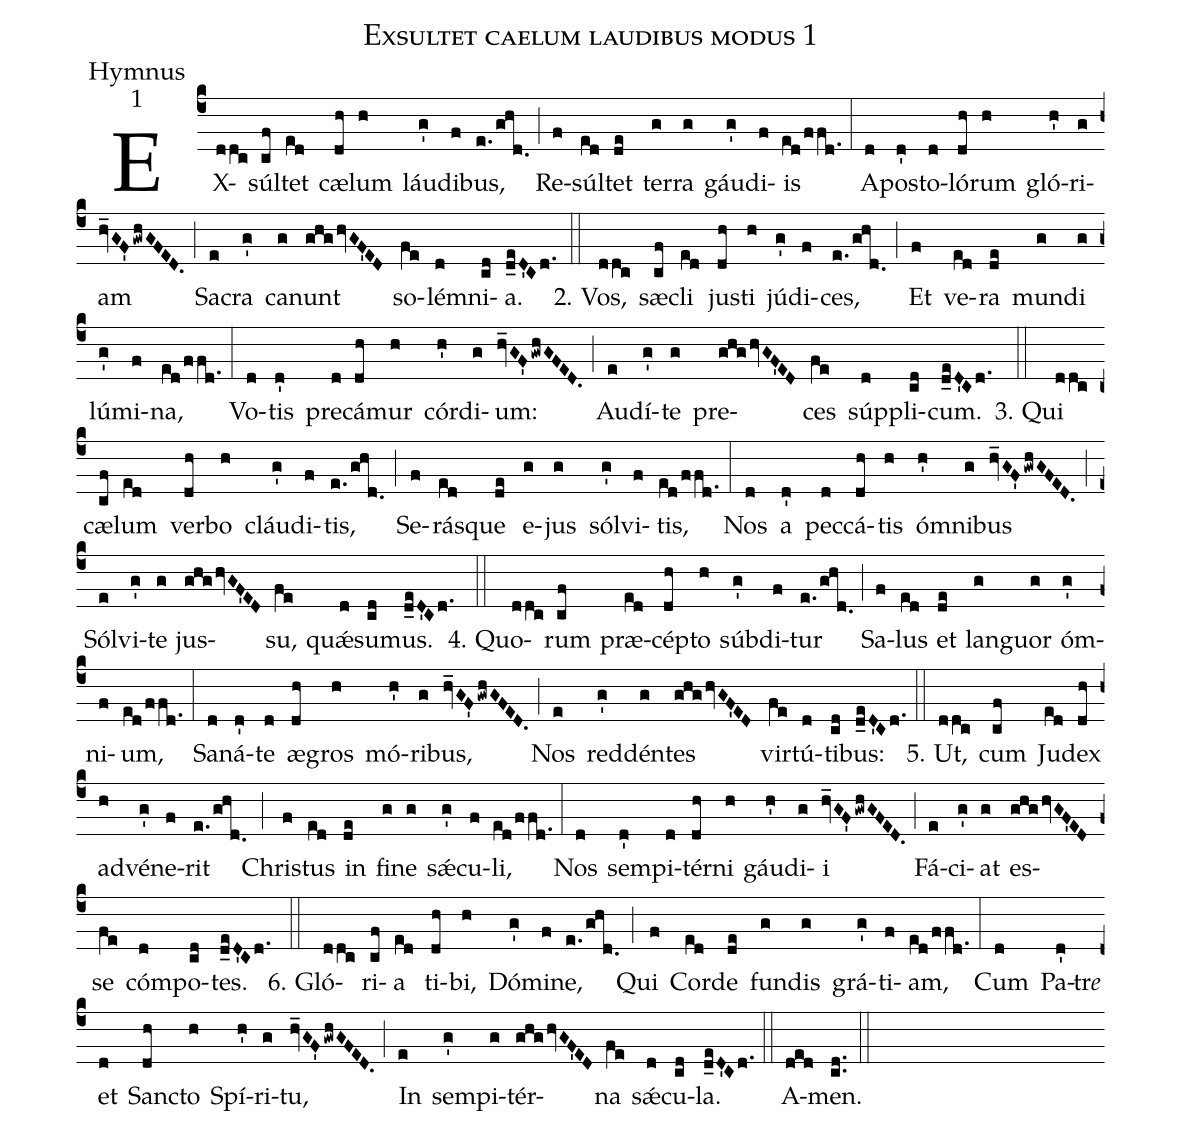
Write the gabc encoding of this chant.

name:Exsultet caelum laudibus modus 1;
office-part:Hymnus;
mode:1;
%%
(c4) EX(ddc)súl(cf)tet(ed) cæ(dh)lum(h) láu(g')di(f)bus,(e./ghd.) (;)
Re(f)súl(ed)tet(de) ter(g)ra(g) gáu(g')di(f)is(ed/ffd.) (:)
A(d)pos(d')to(d)ló(dh)rum(h) gló(h')ri(g)am(hv_GF'/gwhGFED.) (;)
Sa(e)cra(g') ca(g)nunt(ghg/hvGF'ED) so(fe)lém(d)ni(cd)a.(d_eD'Cd.) (::)

2. Vos,(ddc) sæ(cf)cli(ed) jus(dh)ti(h) jú(g')di(f)ces,(e./ghd.) (;)
Et(f) ve(ed)ra(de) mun(g)di(g) lú(g')mi(f)na,(ed/ffd.) (:)
Vo(d)tis(d') pre(d)cá(dh)mur(h) cór(h')di(g)um:(hv_GF'/gwhGFED.) (;)
Au(e)dí(g')te(g) pre(ghg/hvGF'ED)ces(fe) súp(d)pli(cd)cum.(d_eD'Cd.) (::)

3. Qui(ddc) cæ(cf)lum(ed) ver(dh)bo(h) cláu(g')di(f)tis,(e./ghd.) (;)
Se(f)rás(ed)que(de) e(g)jus(g) sól(g')vi(f)tis,(ed/ffd.) (:)
Nos(d) a(d') pec(d)cá(dh)tis(h) óm(h')ni(g)bus(hv_GF'/gwhGFED.) (;)
Sól(e)vi(g')te(g) jus(ghg/hvGF'ED)su,(fe) quǽ(d)su(cd)mus.(d_eD'Cd.) (::)

4. Quo(ddc)rum(cf) præ(ed)cép(dh)to(h) súb(g')di(f)tur(e./ghd.) (;)
Sa(f)lus(ed) et(de) lan(g)guor(g) óm(g')ni(f)um,(ed/ffd.) (:)
Sa(d)ná(d')te(d) æ(dh)gros(h) mó(h')ri(g)bus,(hv_GF'/gwhGFED.) (;)
Nos(e) red(g')dén(g)tes(ghg/hvGF'ED) vir(fe)tú(d)ti(cd)bus:(d_eD'Cd.) (::)

5. Ut,(ddc) cum(cf) Ju(ed)dex(dh) ad(h)vé(g')ne(f)rit(e./ghd.) (;)
Chris(f)tus(ed) in(de) fi(g)ne(g) sǽ(g')cu(f)li,(ed/ffd.) (:)
Nos(d) sem(d')pi(d)tér(dh)ni(h) gáu(h')di(g)i(hv_GF'/gwhGFED.) (;)
Fá(e)ci(g')at(g) es(ghg/hvGF'ED)se(fe) cóm(d)po(cd)tes.(d_eD'Cd.) (::)

6. Gló(ddc)ri(cf)a(ed) ti(dh)bi,(h) Dó(g')mi(f)ne,(e./ghd.) (;)
Qui(f) Cor(ed)de(de) fun(g)dis(g) grá(g')ti(f)am,(ed/ffd.) (:)
Cum(d) Pa(d')tr<i>e</i>() et(d) San(dh)cto(h) Spí(h')ri(g)tu,(hv_GF'/gwhGFED.) (;)
In(e) sem(g')pi(g)tér(ghg/hvGF'ED)na(fe) sǽ(d)cu(cd)la.(d_eD'Cd.) (::)

A(ded)men.(cd..) (::)
